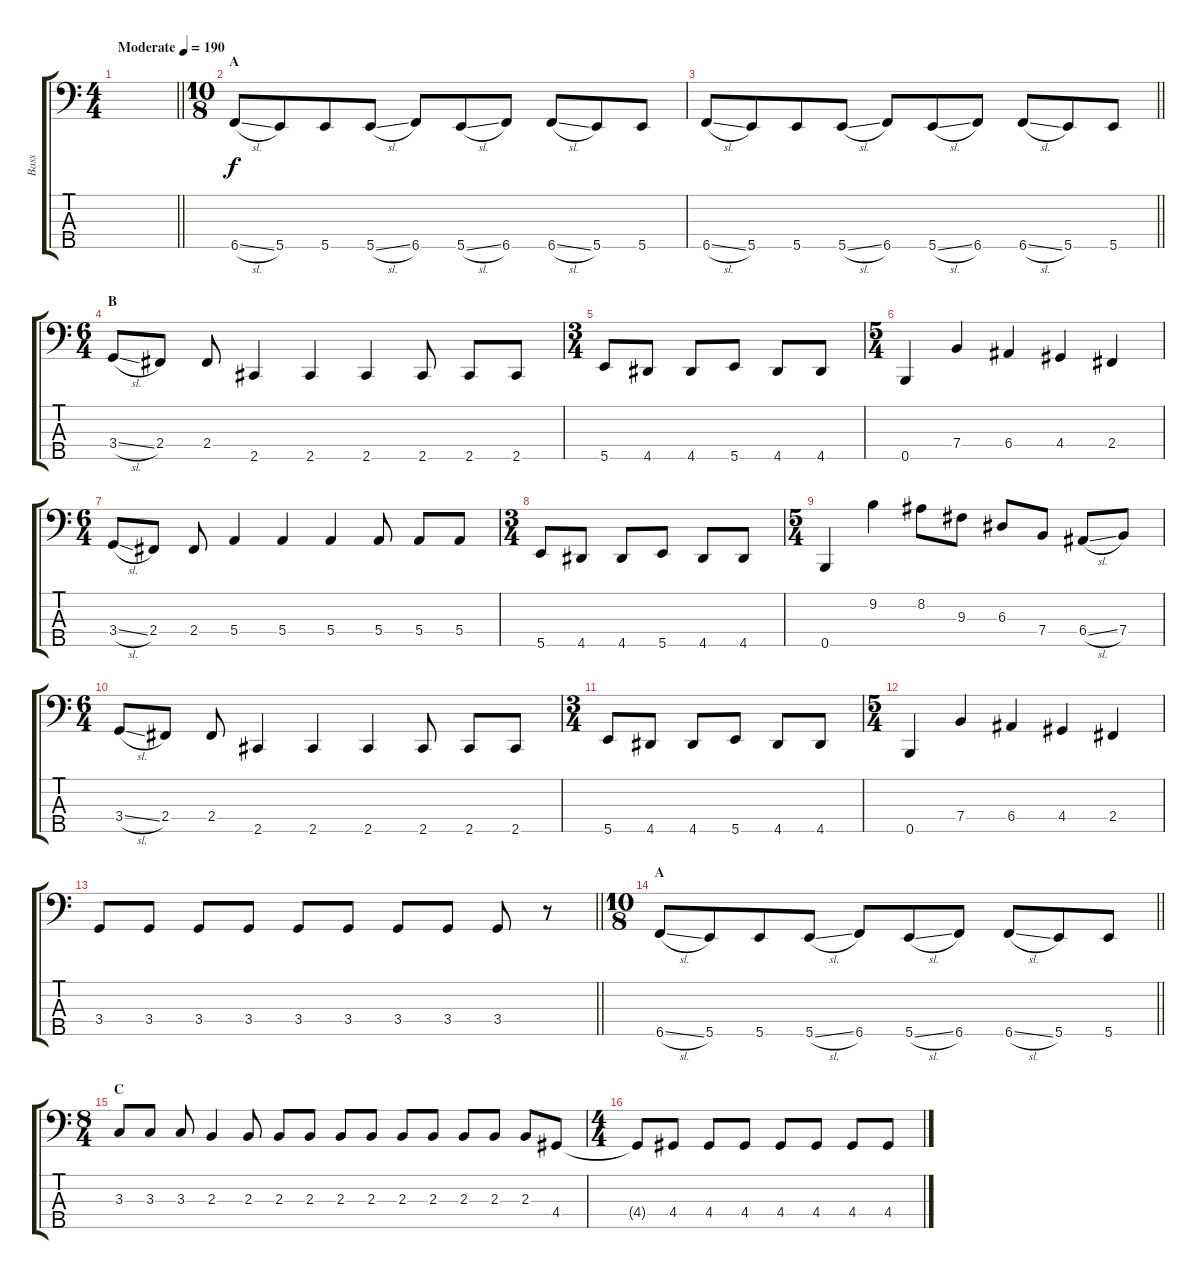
\track ("Bass" "Bass") {instrument electricbasspick}
\staff {score tabs}
\tuning (G2 D2 A1 E1 B0) {hide}
\ts (4 4)
\tempo (190 "Moderate")
\clef f4
\barLineRight lightlight
\ks c
|
\ts (10 8)
\section ("" "A")
6.5{sl}.8 5.5.8 5.5.8 5.5{sl}.8 6.5.8 5.5{sl}.8 6.5.8 6.5{sl}.8 5.5.8 5.5.8 |
\barLineRight lightlight
6.5{sl}.8 5.5.8 5.5.8 5.5{sl}.8 6.5.8 5.5{sl}.8 6.5.8 6.5{sl}.8 5.5.8 5.5.8 |
\ts (6 4)
\section ("" "B")
3.4{sl}.8 2.4.8 2.4.8 2.5.4 2.5.4 2.5.4 2.5.8 2.5.8 2.5.8 |
\ts (3 4)
5.5.8 4.5.8 4.5.8 5.5.8 4.5.8 4.5.8 |
\ts (5 4)
0.5.4 7.4.4 6.4.4 4.4.4 2.4.4 |
\ts (6 4)
3.4{sl}.8 2.4.8 2.4.8 5.4.4 5.4.4 5.4.4 5.4.8 5.4.8 5.4.8 |
\ts (3 4)
5.5.8 4.5.8 4.5.8 5.5.8 4.5.8 4.5.8 |
\ts (5 4)
0.5.4 9.2.4 8.2.8 9.3.8 6.3.8 7.4.8 6.4{sl}.8 7.4.8 |
\ts (6 4)
3.4{sl}.8 2.4.8 2.4.8 2.5.4 2.5.4 2.5.4 2.5.8 2.5.8 2.5.8 |
\ts (3 4)
5.5.8 4.5.8 4.5.8 5.5.8 4.5.8 4.5.8 |
\ts (5 4)
0.5.4 7.4.4 6.4.4 4.4.4 2.4.4 |
\barLineRight lightlight
3.4.8 3.4.8 3.4.8 3.4.8 3.4.8 3.4.8 3.4.8 3.4.8 3.4.8 r.8 |
\ts (10 8)
\section ("" "A")
\barLineRight lightlight
6.5{sl}.8 5.5.8 5.5.8 5.5{sl}.8 6.5.8 5.5{sl}.8 6.5.8 6.5{sl}.8 5.5.8 5.5.8 |
\ts (8 4)
\section ("" "C")
3.3.8 3.3.8 3.3.8 2.3.4 2.3.8 2.3.8 2.3.8 2.3.8 2.3.8 2.3.8 2.3.8 2.3.8 2.3.8 2.3.8 4.4.8 |
\ts (4 4)
4.4{t}.8 4.4.8 4.4.8 4.4.8 4.4.8 4.4.8 4.4.8 4.4.8
